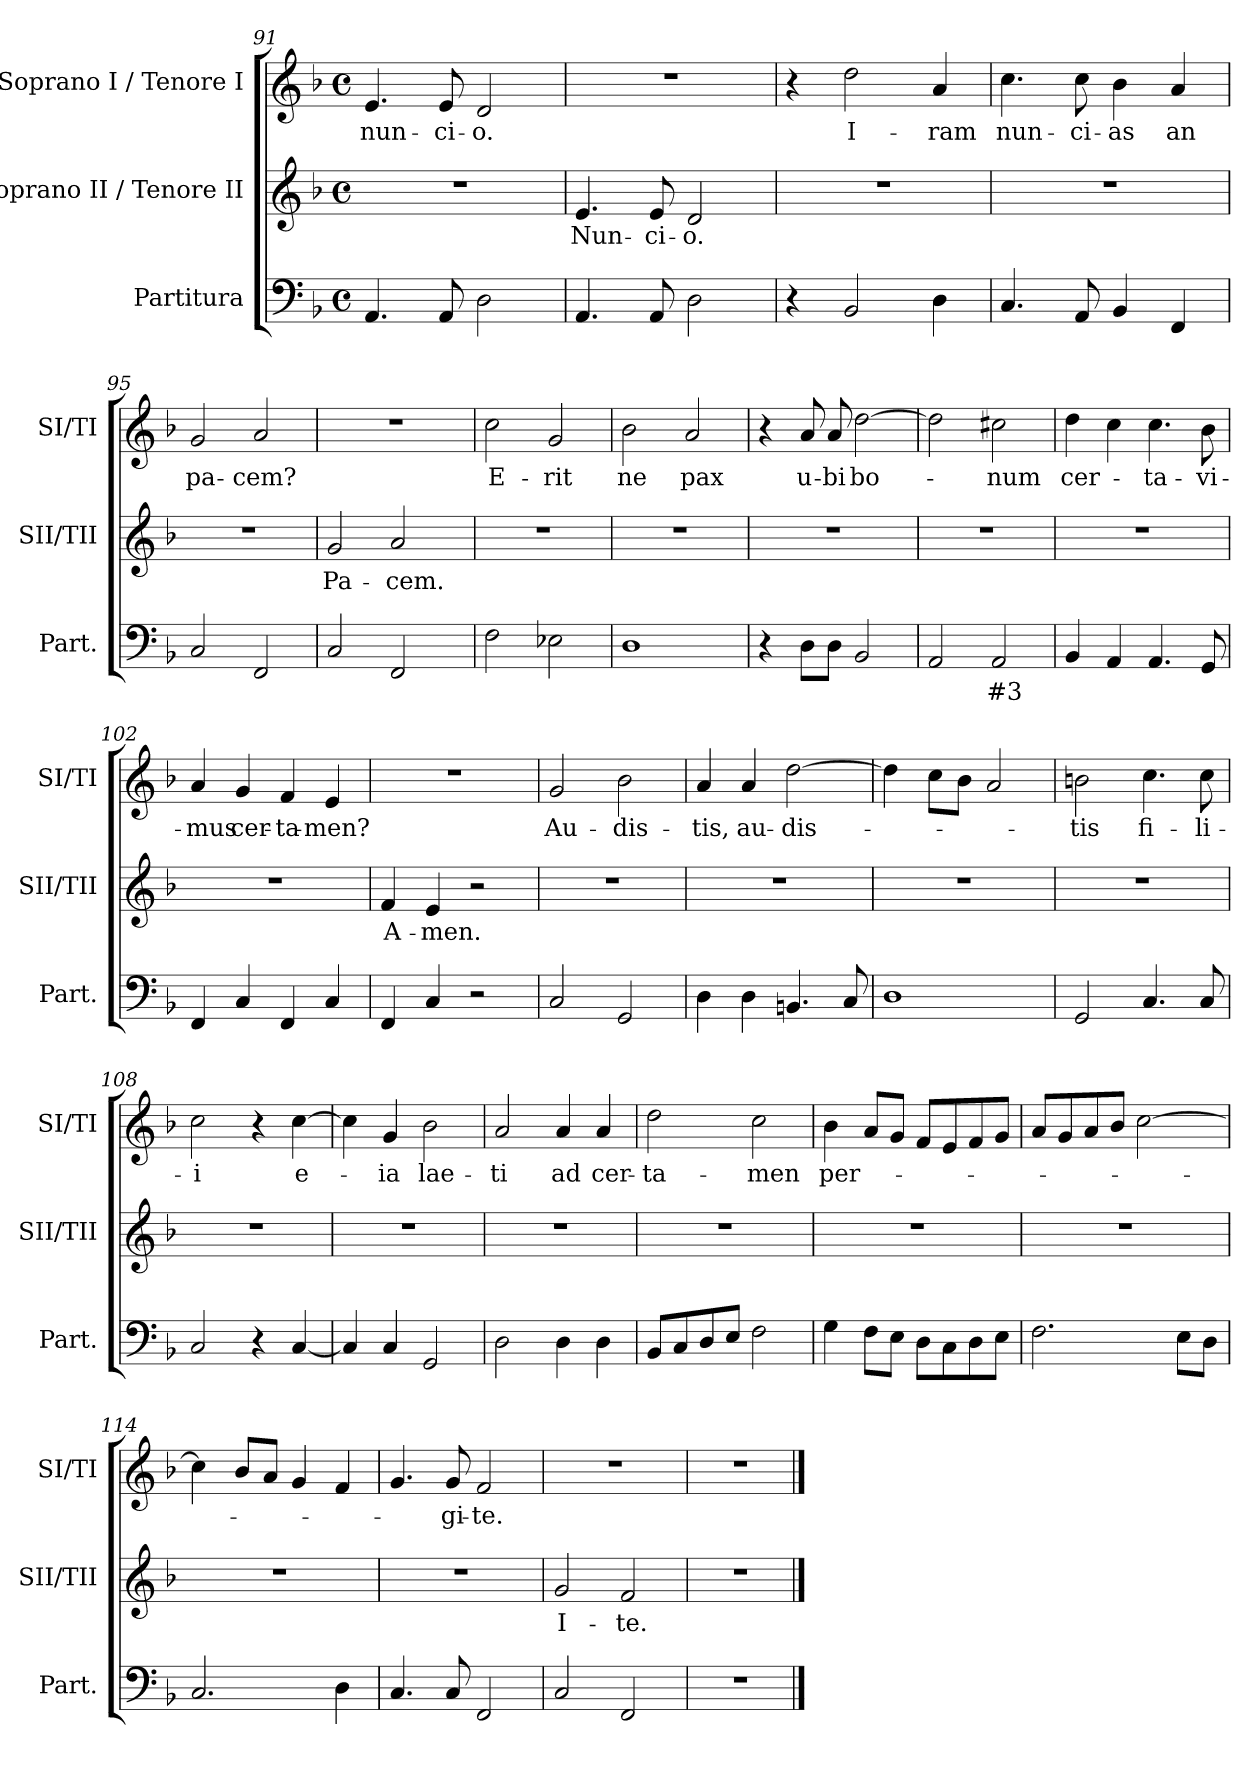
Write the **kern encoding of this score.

**kern	**text	**kern	**text	**kern	**text
*part3	*part3	*part2	*part2	*part1	*part1
*staff3	*staff3	*staff2	*staff2	*staff1	*staff1
*I"Partitura	*	*I"Soprano II / Tenore II	*	*I"Soprano I / Tenore I	*
*I'Part.	*	*I'SII/TII	*	*I'SI/TI	*
*clefF4	*	*clefG2	*	*clefG2	*
*k[b-]	*	*k[b-]	*	*k[b-]	*
*F:	*	*F:	*	*F:	*
*M4/4	*	*M4/4	*	*M4/4	*
*met(c)	*	*met(c)	*	*met(c)	*
=91	=91	=91	=91	=91	=91
4.AA/	.	1r	.	4.e/	-nun-
8AA/	.	.	.	8e/	-ci-
2D\	.	.	.	2d/	-o.
=92	=92	=92	=92	=92	=92
4.AA/	.	4.e/	Nun-	1r	.
8AA/	.	8e/	-ci-	.	.
2D\	.	2d/	-o.	.	.
=93	=93	=93	=93	=93	=93
4r	.	1r	.	4r	.
2BB-/	.	.	.	2dd\	I-
4D\	.	.	.	4a/	-ram
=94	=94	=94	=94	=94	=94
4.C/	.	1r	.	4.cc\	nun-
8AA/	.	.	.	8cc\	-ci-
4BB-/	.	.	.	4b-\	-as
4FF/	.	.	.	4a/	an
=95	=95	=95	=95	=95	=95
2C/	.	1r	.	2g/	pa-
2FF/	.	.	.	2a/	-cem?
=96	=96	=96	=96	=96	=96
2C/	.	2g/	Pa-	1r	.
2FF/	.	2a/	-cem.	.	.
=97	=97	=97	=97	=97	=97
2F\	.	1r	.	2cc\	E-
2E-X\	.	.	.	2g/	-rit
=98	=98	=98	=98	=98	=98
1D	.	1r	.	2b-\	ne
.	.	.	.	2a/	pax
=99	=99	=99	=99	=99	=99
4r	.	1r	.	4r	.
8D\L	.	.	.	8a/	u-
8D\J	.	.	.	8a/	-bi
2BB-/	.	.	.	[2dd\	bo-
=100	=100	=100	=100	=100	=100
2AA>/	.	1r	.	2dd\]	.
2AA/	#3	.	.	2cc#X\	-num
=101	=101	=101	=101	=101	=101
4BB-/	.	1r	.	4dd\	cer-
4AA/	.	.	.	4cc\	.
4.AA/	.	.	.	4.cc\	-ta-
8GG/	.	.	.	8b-\	-vi-
=102	=102	=102	=102	=102	=102
4FF/	.	1r	.	4a/	-mus
4C/	.	.	.	4g/	cer-
4FF/	.	.	.	4f/	-ta-
4C/	.	.	.	4e/	-men?
=103	=103	=103	=103	=103	=103
4FF/	.	4f/	A-	1r	.
4C/	.	4e/	-men.	.	.
2r	.	2r	.	.	.
=104	=104	=104	=104	=104	=104
2C/	.	1r	.	2g/	Au-
2GG/	.	.	.	2b-\	-dis-
=105	=105	=105	=105	=105	=105
4D\	.	1r	.	4a/	-tis,
4D\	.	.	.	4a/	au-
4.BBn>/	.	.	.	[2dd\	-dis-
8C/	.	.	.	.	.
=106	=106	=106	=106	=106	=106
1D	.	1r	.	4dd\]	.
.	.	.	.	8cc\L	.
.	.	.	.	8b-\J	.
.	.	.	.	2a/	.
=107	=107	=107	=107	=107	=107
2GG/	.	1r	.	2bn\	-tis
4.C/	.	.	.	4.cc\	fi-
8C/	.	.	.	8cc\	-li-
=108	=108	=108	=108	=108	=108
2C/	.	1r	.	2cc\	-i
4r	.	.	.	4r	.
[4C/	.	.	.	[4cc\	e-
=109	=109	=109	=109	=109	=109
4C/]	.	1r	.	4cc\]	.
4C/	.	.	.	4g/	-ia
2GG/	.	.	.	2b-\	lae-
=110	=110	=110	=110	=110	=110
2D\	.	1r	.	2a/	-ti
4D\	.	.	.	4a/	ad
4D\	.	.	.	4a/	cer-
=111	=111	=111	=111	=111	=111
8BB-/L	.	1r	.	2dd\	-ta-
8C/	.	.	.	.	.
8D/	.	.	.	.	.
8E/J	.	.	.	.	.
2F\	.	.	.	2cc\	-men
=112	=112	=112	=112	=112	=112
4G\	.	1r	.	4b-\	per-
8F\L	.	.	.	8a/L	.
8E\J	.	.	.	8g/J	.
8D\L	.	.	.	8f/L	.
8C\	.	.	.	8e/	.
8D\	.	.	.	8f/	.
8E\J	.	.	.	8g/J	.
=113	=113	=113	=113	=113	=113
2.F\	.	1r	.	8a/L	.
.	.	.	.	8g/	.
.	.	.	.	8a/	.
.	.	.	.	8b-/J	.
.	.	.	.	[2cc\	.
8E\L	.	.	.	.	.
8D\J	.	.	.	.	.
=114	=114	=114	=114	=114	=114
2.C/	.	1r	.	4cc\]	.
.	.	.	.	8b-/L	.
.	.	.	.	8a/J	.
.	.	.	.	4g/	.
4D\	.	.	.	4f/	.
=115	=115	=115	=115	=115	=115
4.C/	.	1r	.	4.g/	.
8C/	.	.	.	8g/	-gi-
2FF/	.	.	.	2f/	-te.
=116	=116	=116	=116	=116	=116
2C/	.	2g/	I-	1r	.
2FF/	.	2f/	-te.	.	.
=117	=117	=117	=117	=117	=117
1r	.	1r	.	1r	.
==	==	==	==	==	==
*-	*-	*-	*-	*-	*-
